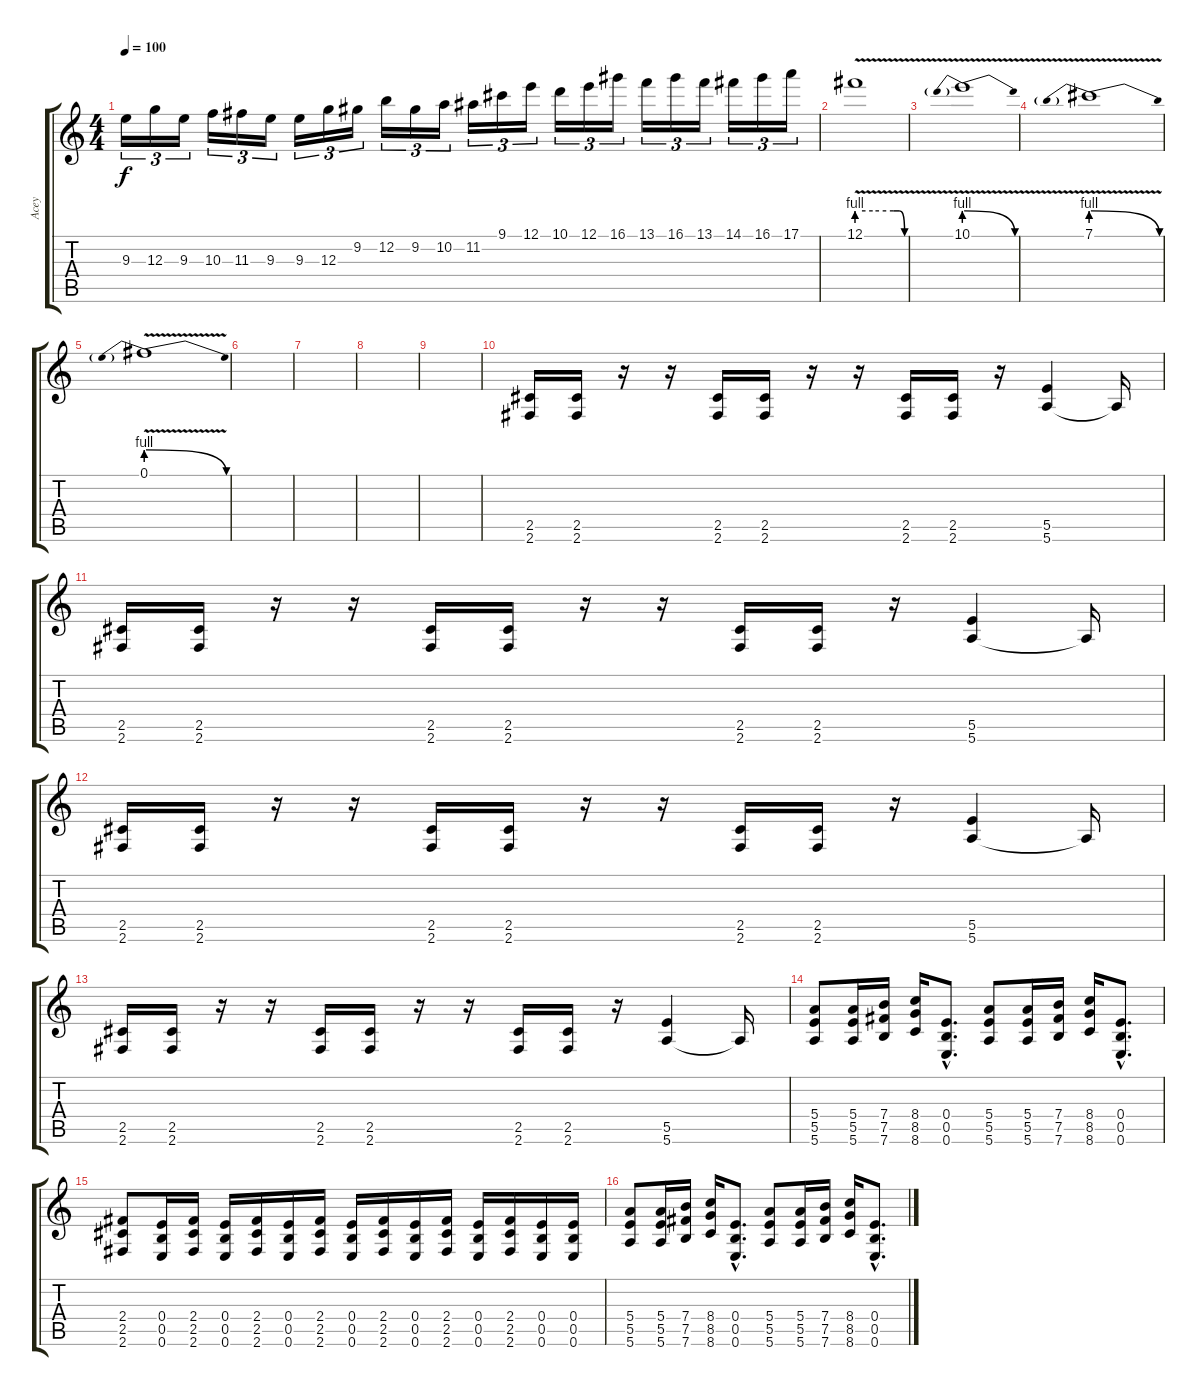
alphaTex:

\track ("Acey" "Acey") {instrument distortionguitar}
\staff {score tabs}
\tuning (E4 B3 G3 E3 B2 E2) {hide}
\ts (4 4)
\tempo 100
\clef g2
\ks c
9.3.16{tu (3 2) dy f} 12.3.16{tu (3 2)} 9.3.16{tu (3 2)} 10.3.16{tu (3 2)} 11.3.16{tu (3 2)} 9.3.16{tu (3 2)} 9.3.16{tu (3 2)} 12.3.16{tu (3 2)} 9.2.16{tu (3 2)} 12.2.16{tu (3 2)} 9.2.16{tu (3 2)} 10.2.16{tu (3 2)} 11.2.16{tu (3 2)} 9.1.16{tu (3 2)} 12.1.16{tu (3 2)} 10.1.16{tu (3 2)} 12.1.16{tu (3 2)} 16.1.16{tu (3 2)} 13.1.16{tu (3 2)} 16.1.16{tu (3 2)} 13.1.16{tu (3 2)} 14.1.16{tu (3 2)} 16.1.16{tu (3 2)} 17.1.16{tu (3 2)} |
12.1{be (custom 0 4 20 4 46 4 53 4 60 0) v}.1 |
10.1{be (prebendrelease 0 4 60 0) v}.1 |
7.1{be (prebendrelease 0 4 60 0) v}.1 |
0.1{be (prebendrelease 0 4 60 0) v}.1 |
|
|
|
|
(2.5 2.6).16 (2.5 2.6).16 r.16 r.16 (2.5 2.6).16 (2.5 2.6).16 r.16 r.16 (2.5 2.6).16 (2.5 2.6).16 r.16 (5.5 5.6).4 5.6{t}.16 |
(2.5 2.6).16 (2.5 2.6).16 r.16 r.16 (2.5 2.6).16 (2.5 2.6).16 r.16 r.16 (2.5 2.6).16 (2.5 2.6).16 r.16 (5.5 5.6).4 5.6{t}.16 |
(2.5 2.6).16 (2.5 2.6).16 r.16 r.16 (2.5 2.6).16 (2.5 2.6).16 r.16 r.16 (2.5 2.6).16 (2.5 2.6).16 r.16 (5.5 5.6).4 5.6{t}.16 |
(2.5 2.6).16 (2.5 2.6).16 r.16 r.16 (2.5 2.6).16 (2.5 2.6).16 r.16 r.16 (2.5 2.6).16 (2.5 2.6).16 r.16 (5.5 5.6).4 5.6{t}.16 |
(5.4 5.5 5.6).8 (5.4 5.5 5.6).16 (7.4 7.5 7.6).16 (8.4 8.5 8.6).16 (0.4{hac} 0.5{hac} 0.6{hac}).8{d} (5.4 5.5 5.6).8 (5.4 5.5 5.6).16 (7.4 7.5 7.6).16 (8.4 8.5 8.6).16 (0.4{hac} 0.5{hac} 0.6{hac}).8{d} |
(2.4 2.5 2.6).8 (0.4 0.5 0.6).16 (2.4 2.5 2.6).16 (0.4 0.5 0.6).16 (2.4 2.5 2.6).16 (0.4 0.5 0.6).16 (2.4 2.5 2.6).16 (0.4 0.5 0.6).16 (2.4 2.5 2.6).16 (0.4 0.5 0.6).16 (2.4 2.5 2.6).16 (0.4 0.5 0.6).16 (2.4 2.5 2.6).16 (0.4 0.5 0.6).16 (0.4 0.5 0.6).16 |
(5.4 5.5 5.6).8 (5.4 5.5 5.6).16 (7.4 7.5 7.6).16 (8.4 8.5 8.6).16 (0.4{hac} 0.5{hac} 0.6{hac}).8{d} (5.4 5.5 5.6).8 (5.4 5.5 5.6).16 (7.4 7.5 7.6).16 (8.4 8.5 8.6).16 (0.4{hac} 0.5{hac} 0.6{hac}).8{d}
